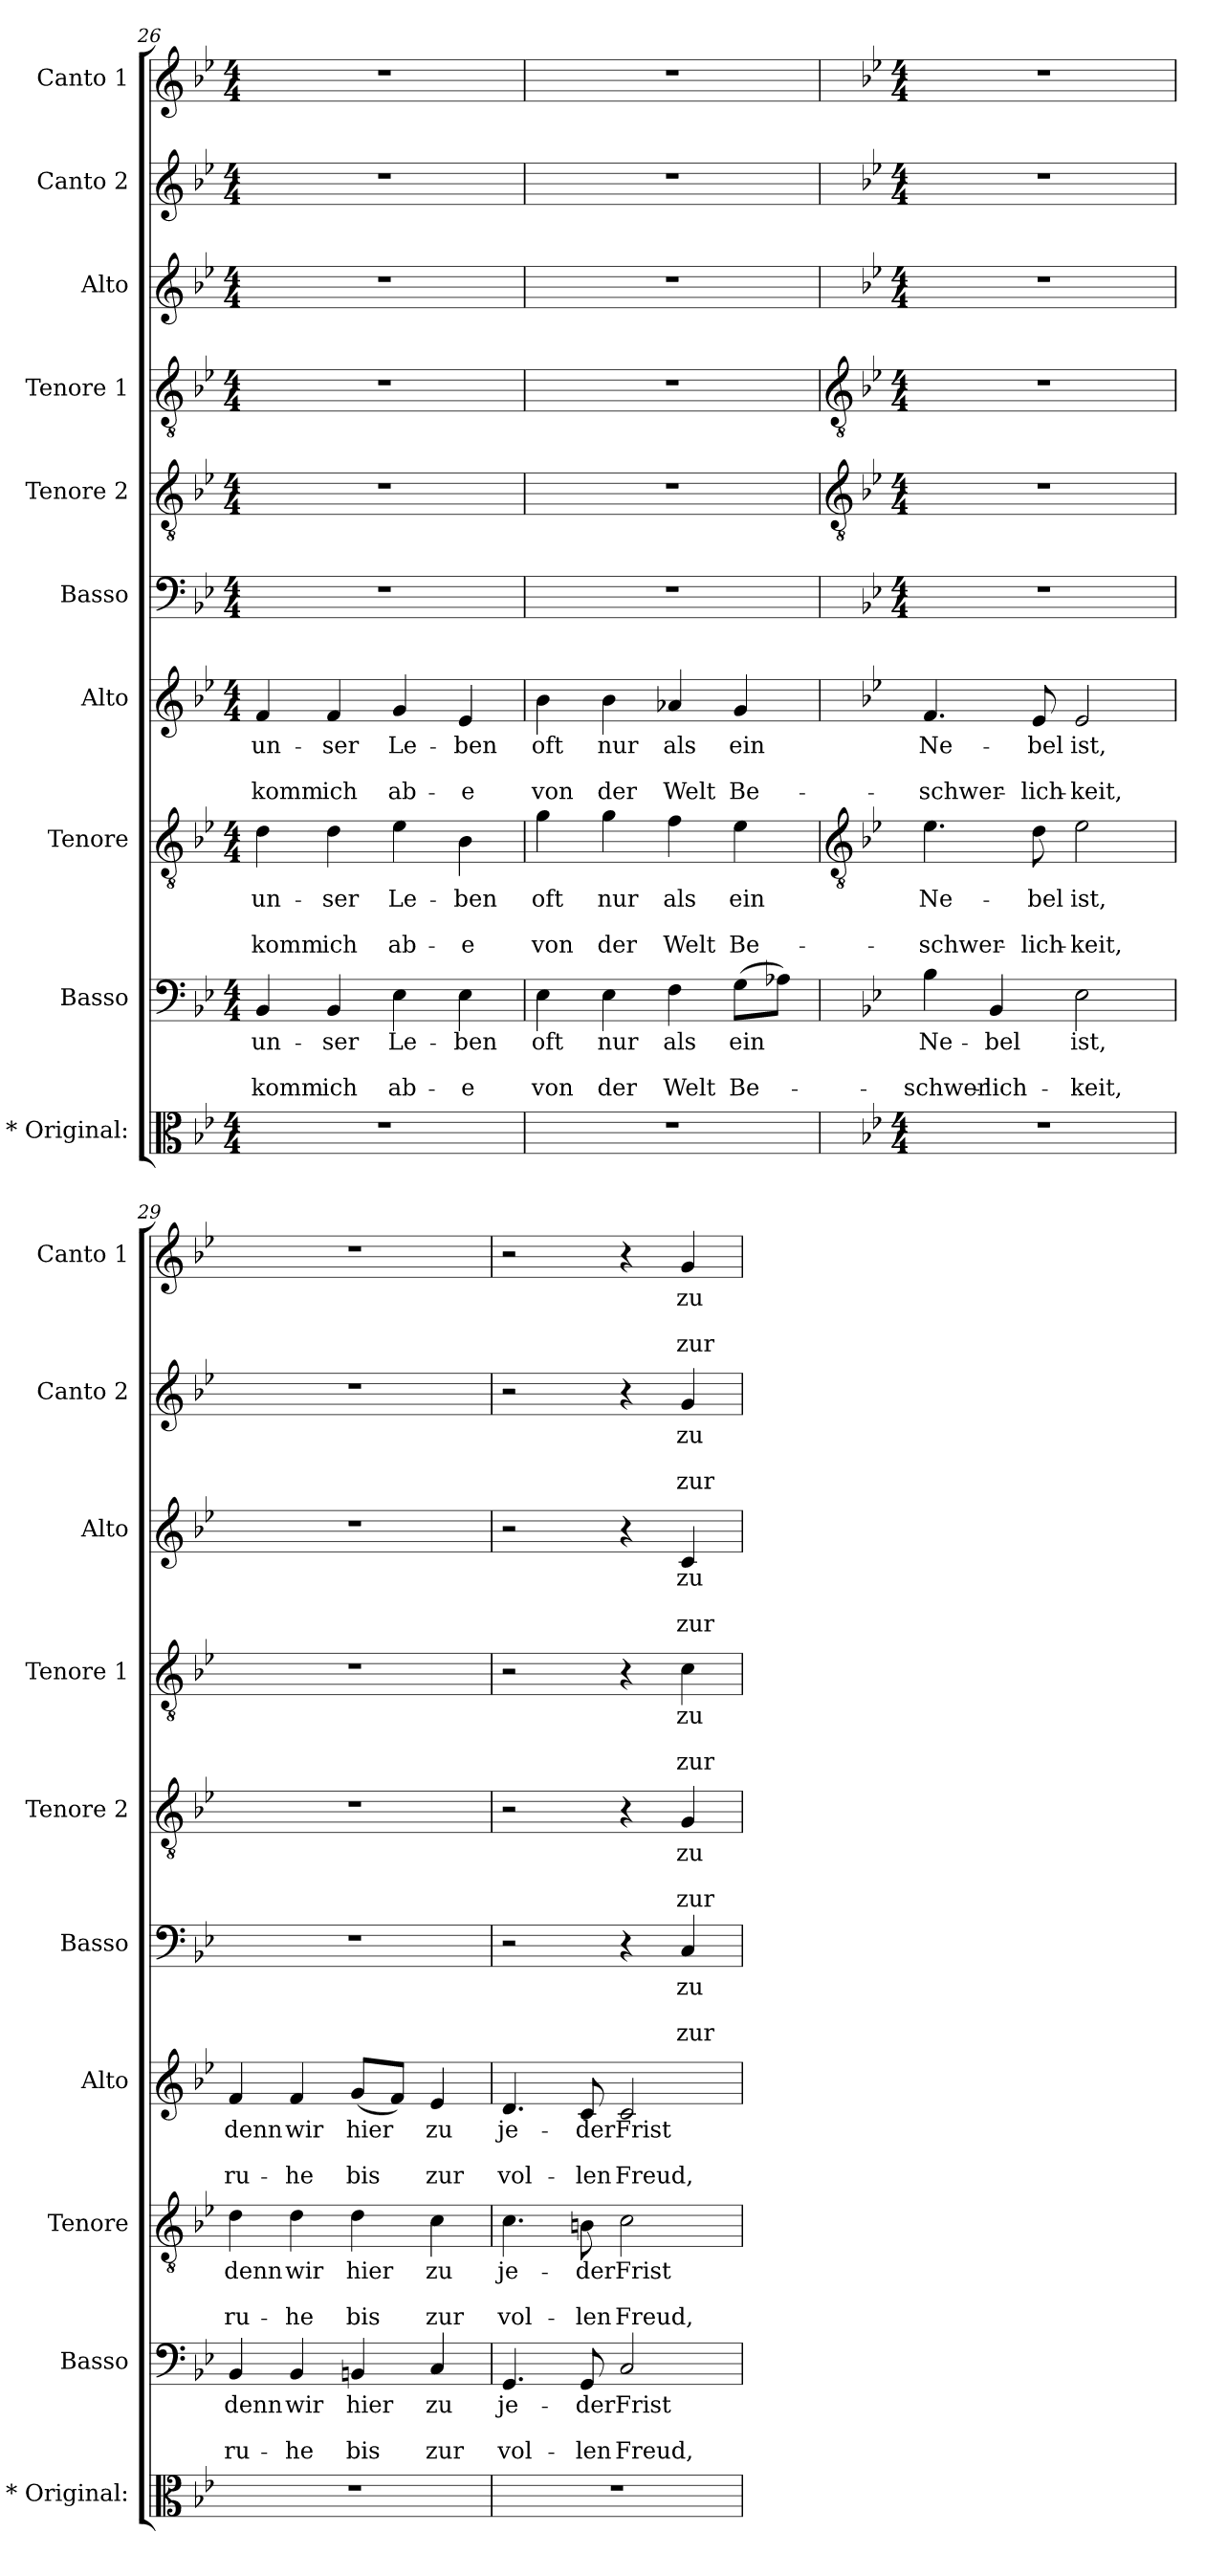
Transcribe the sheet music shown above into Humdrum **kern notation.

**kern	**kern	**text	**text	**text	**kern	**text	**text	**text	**kern	**text	**text	**text	**kern	**text	**text	**text	**kern	**text	**text	**text	**kern	**text	**text	**text	**kern	**text	**text	**text	**kern	**text	**text	**text	**kern	**text	**text	**text
*part10	*part9	*part9	*part9	*part9	*part8	*part8	*part8	*part8	*part7	*part7	*part7	*part7	*part6	*part6	*part6	*part6	*part5	*part5	*part5	*part5	*part4	*part4	*part4	*part4	*part3	*part3	*part3	*part3	*part2	*part2	*part2	*part2	*part1	*part1	*part1	*part1
*staff10	*staff9	*staff9	*staff9	*staff9	*staff8	*staff8	*staff8	*staff8	*staff7	*staff7	*staff7	*staff7	*staff6	*staff6	*staff6	*staff6	*staff5	*staff5	*staff5	*staff5	*staff4	*staff4	*staff4	*staff4	*staff3	*staff3	*staff3	*staff3	*staff2	*staff2	*staff2	*staff2	*staff1	*staff1	*staff1	*staff1
*I"* Original:	*I"Basso	*	*	*	*I"Tenore	*	*	*	*I"Alto	*	*	*	*I"Basso	*	*	*	*I"Tenore 2	*	*	*	*I"Tenore 1	*	*	*	*I"Alto	*	*	*	*I"Canto 2	*	*	*	*I"Canto 1	*	*	*
*I'* Original:	*I'Basso	*	*	*	*I'Tenore	*	*	*	*I'Alto	*	*	*	*I'Basso	*	*	*	*I'Tenore 2	*	*	*	*I'Tenore 1	*	*	*	*I'Alto	*	*	*	*I'Canto 2	*	*	*	*I'Canto 1	*	*	*
*clefC3	*clefF4	*	*	*	*clefGv2	*	*	*	*clefG2	*	*	*	*clefF4	*	*	*	*clefGv2	*	*	*	*clefGv2	*	*	*	*clefG2	*	*	*	*clefG2	*	*	*	*clefG2	*	*	*
*k[b-e-]	*k[b-e-]	*	*	*	*k[b-e-]	*	*	*	*k[b-e-]	*	*	*	*k[b-e-]	*	*	*	*k[b-e-]	*	*	*	*k[b-e-]	*	*	*	*k[b-e-]	*	*	*	*k[b-e-]	*	*	*	*k[b-e-]	*	*	*
*B-:	*B-:	*	*	*	*B-:	*	*	*	*B-:	*	*	*	*B-:	*	*	*	*B-:	*	*	*	*B-:	*	*	*	*B-:	*	*	*	*B-:	*	*	*	*B-:	*	*	*
*M4/4	*M4/4	*	*	*	*M4/4	*	*	*	*M4/4	*	*	*	*M4/4	*	*	*	*M4/4	*	*	*	*M4/4	*	*	*	*M4/4	*	*	*	*M4/4	*	*	*	*M4/4	*	*	*
=26	=26	=26	=26	=26	=26	=26	=26	=26	=26	=26	=26	=26	=26	=26	=26	=26	=26	=26	=26	=26	=26	=26	=26	=26	=26	=26	=26	=26	=26	=26	=26	=26	=26	=26	=26	=26
!	!	!LO:LY:b	!	!LO:LY:b	!	!LO:LY:b	!	!LO:LY:b	!	!LO:LY:b	!	!LO:LY:b	!	!	!	!	!	!	!	!	!	!	!	!	!	!	!	!	!	!	!	!	!	!	!	!
1r	4BB-	un-	.	-komm	4d	un-	.	-komm	4f	un-	.	-komm	1r	.	.	.	1r	.	.	.	1r	.	.	.	1r	.	.	.	1r	.	.	.	1r	.	.	.
!	!	!LO:LY:b	!	!LO:LY:b	!	!LO:LY:b	!	!LO:LY:b	!	!LO:LY:b	!	!LO:LY:b	!	!	!	!	!	!	!	!	!	!	!	!	!	!	!	!	!	!	!	!	!	!	!	!
.	4BB-	ser	.	ich	4d	ser	.	ich	4f	ser	.	ich	.	.	.	.	.	.	.	.	.	.	.	.	.	.	.	.	.	.	.	.	.	.	.	.
!	!	!LO:LY:b	!	!LO:LY:b	!	!LO:LY:b	!	!LO:LY:b	!	!LO:LY:b	!	!LO:LY:b	!	!	!	!	!	!	!	!	!	!	!	!	!	!	!	!	!	!	!	!	!	!	!	!
.	4E-	Le-	.	-ab-	4e-	Le-	.	-ab-	4g	Le-	.	-ab-	.	.	.	.	.	.	.	.	.	.	.	.	.	.	.	.	.	.	.	.	.	.	.	.
!	!	!LO:LY:b	!	!LO:LY:b	!	!LO:LY:b	!	!LO:LY:b	!	!LO:LY:b	!	!LO:LY:b	!	!	!	!	!	!	!	!	!	!	!	!	!	!	!	!	!	!	!	!	!	!	!	!
.	4E-	-ben	.	e	4B-	-ben	.	e	4e-	-ben	.	e	.	.	.	.	.	.	.	.	.	.	.	.	.	.	.	.	.	.	.	.	.	.	.	.
=27	=27	=27	=27	=27	=27	=27	=27	=27	=27	=27	=27	=27	=27	=27	=27	=27	=27	=27	=27	=27	=27	=27	=27	=27	=27	=27	=27	=27	=27	=27	=27	=27	=27	=27	=27	=27
!	!	!LO:LY:b	!	!LO:LY:b	!	!LO:LY:b	!	!LO:LY:b	!	!LO:LY:b	!	!LO:LY:b	!	!	!	!	!	!	!	!	!	!	!	!	!	!	!	!	!	!	!	!	!	!	!	!
1r	4E-	oft	.	von	4g	oft	.	von	4b-	oft	.	von	1r	.	.	.	1r	.	.	.	1r	.	.	.	1r	.	.	.	1r	.	.	.	1r	.	.	.
!	!	!LO:LY:b	!	!LO:LY:b	!	!LO:LY:b	!	!LO:LY:b	!	!LO:LY:b	!	!LO:LY:b	!	!	!	!	!	!	!	!	!	!	!	!	!	!	!	!	!	!	!	!	!	!	!	!
.	4E-	nur	.	der	4g	nur	.	der	4b-	nur	.	der	.	.	.	.	.	.	.	.	.	.	.	.	.	.	.	.	.	.	.	.	.	.	.	.
!	!	!LO:LY:b	!	!LO:LY:b	!	!LO:LY:b	!	!LO:LY:b	!	!LO:LY:b	!	!LO:LY:b	!	!	!	!	!	!	!	!	!	!	!	!	!	!	!	!	!	!	!	!	!	!	!	!
.	4F	als	.	Welt	4f	als	.	Welt	4a-X	als	.	Welt	.	.	.	.	.	.	.	.	.	.	.	.	.	.	.	.	.	.	.	.	.	.	.	.
!	!	!LO:LY:b	!	!LO:LY:b	!	!LO:LY:b	!	!LO:LY:b	!	!LO:LY:b	!	!LO:LY:b	!	!	!	!	!	!	!	!	!	!	!	!	!	!	!	!	!	!	!	!	!	!	!	!
.	(>8GL	ein	.	Be-	4e-	ein	.	Be-	4g	ein	.	Be-	.	.	.	.	.	.	.	.	.	.	.	.	.	.	.	.	.	.	.	.	.	.	.	.
.	8A-J)	.	.	.	.	.	.	.	.	.	.	.	.	.	.	.	.	.	.	.	.	.	.	.	.	.	.	.	.	.	.	.	.	.	.	.
!!LO:LB:g=z
=28	=28	=28	=28	=28	=28	=28	=28	=28	=28	=28	=28	=28	=28	=28	=28	=28	=28	=28	=28	=28	=28	=28	=28	=28	=28	=28	=28	=28	=28	=28	=28	=28	=28	=28	=28	=28
*	*	*	*	*	*clefGv2	*	*	*	*	*	*	*	*	*	*	*	*clefGv2	*	*	*	*clefGv2	*	*	*	*	*	*	*	*	*	*	*	*	*	*	*
*	*	*	*	*	*	*	*	*	*	*	*	*	*k[b-e-]	*	*	*	*k[b-e-]	*	*	*	*k[b-e-]	*	*	*	*k[b-e-]	*	*	*	*k[b-e-]	*	*	*	*k[b-e-]	*	*	*
*	*	*	*	*	*	*	*	*	*	*	*	*	*B-:	*	*	*	*B-:	*	*	*	*B-:	*	*	*	*B-:	*	*	*	*B-:	*	*	*	*B-:	*	*	*
*M4/4	*	*	*	*	*	*	*	*	*	*	*	*	*M4/4	*	*	*	*M4/4	*	*	*	*M4/4	*	*	*	*M4/4	*	*	*	*M4/4	*	*	*	*M4/4	*	*	*
!	!	!LO:LY:b	!	!LO:LY:b	!	!LO:LY:b	!	!LO:LY:b	!	!LO:LY:b	!	!LO:LY:b	!	!	!	!	!	!	!	!	!	!	!	!	!	!	!	!	!	!	!	!	!	!	!	!
1r	4B-	-Ne-	.	-schwer-	4.e-	-Ne-	.	-schwer-	4.f	-Ne-	.	-schwer-	1r	.	.	.	1r	.	.	.	1r	.	.	.	1r	.	.	.	1r	.	.	.	1r	.	.	.
!	!	!LO:LY:b	!	!LO:LY:b	!	!	!	!	!	!	!	!	!	!	!	!	!	!	!	!	!	!	!	!	!	!	!	!	!	!	!	!	!	!	!	!
.	4BB-	-bel	.	lich-	.	.	.	.	.	.	.	.	.	.	.	.	.	.	.	.	.	.	.	.	.	.	.	.	.	.	.	.	.	.	.	.
!	!	!	!	!	!	!LO:LY:b	!	!LO:LY:b	!	!LO:LY:b	!	!LO:LY:b	!	!	!	!	!	!	!	!	!	!	!	!	!	!	!	!	!	!	!	!	!	!	!	!
.	.	.	.	.	8d	-bel	.	lich-	8e-	-bel	.	lich-	.	.	.	.	.	.	.	.	.	.	.	.	.	.	.	.	.	.	.	.	.	.	.	.
!	!	!LO:LY:b	!	!LO:LY:b	!	!LO:LY:b	!	!LO:LY:b	!	!LO:LY:b	!	!LO:LY:b	!	!	!	!	!	!	!	!	!	!	!	!	!	!	!	!	!	!	!	!	!	!	!	!
.	2E-	-ist,	.	keit,	2e-	-ist,	.	keit,	2e-	-ist,	.	keit,	.	.	.	.	.	.	.	.	.	.	.	.	.	.	.	.	.	.	.	.	.	.	.	.
=29	=29	=29	=29	=29	=29	=29	=29	=29	=29	=29	=29	=29	=29	=29	=29	=29	=29	=29	=29	=29	=29	=29	=29	=29	=29	=29	=29	=29	=29	=29	=29	=29	=29	=29	=29	=29
!	!	!LO:LY:b	!	!LO:LY:b	!	!LO:LY:b	!	!LO:LY:b	!	!LO:LY:b	!	!LO:LY:b	!	!	!	!	!	!	!	!	!	!	!	!	!	!	!	!	!	!	!	!	!	!	!	!
1r	4BB-	denn	.	ru-	4d	denn	.	ru-	4f	denn	.	ru-	1r	.	.	.	1r	.	.	.	1r	.	.	.	1r	.	.	.	1r	.	.	.	1r	.	.	.
!	!	!LO:LY:b	!	!LO:LY:b	!	!LO:LY:b	!	!LO:LY:b	!	!LO:LY:b	!	!LO:LY:b	!	!	!	!	!	!	!	!	!	!	!	!	!	!	!	!	!	!	!	!	!	!	!	!
.	4BB-	-wir	.	he	4d	-wir	.	he	4f	-wir	.	he	.	.	.	.	.	.	.	.	.	.	.	.	.	.	.	.	.	.	.	.	.	.	.	.
!	!	!LO:LY:b	!	!LO:LY:b	!	!LO:LY:b	!	!LO:LY:b	!	!LO:LY:b	!	!LO:LY:b	!	!	!	!	!	!	!	!	!	!	!	!	!	!	!	!	!	!	!	!	!	!	!	!
.	4BBn	hier	.	bis	4d	hier	.	bis	(<8gL	hier	.	bis	.	.	.	.	.	.	.	.	.	.	.	.	.	.	.	.	.	.	.	.	.	.	.	.
.	.	.	.	.	.	.	.	.	8fJ)	.	.	.	.	.	.	.	.	.	.	.	.	.	.	.	.	.	.	.	.	.	.	.	.	.	.	.
!	!	!LO:LY:b	!	!LO:LY:b	!	!LO:LY:b	!	!LO:LY:b	!	!LO:LY:b	!	!LO:LY:b	!	!	!	!	!	!	!	!	!	!	!	!	!	!	!	!	!	!	!	!	!	!	!	!
.	4C	zu	.	zur	4c	zu	.	zur	4e-	zu	.	zur	.	.	.	.	.	.	.	.	.	.	.	.	.	.	.	.	.	.	.	.	.	.	.	.
=30	=30	=30	=30	=30	=30	=30	=30	=30	=30	=30	=30	=30	=30	=30	=30	=30	=30	=30	=30	=30	=30	=30	=30	=30	=30	=30	=30	=30	=30	=30	=30	=30	=30	=30	=30	=30
!	!	!LO:LY:b	!	!LO:LY:b	!	!LO:LY:b	!	!LO:LY:b	!	!LO:LY:b	!	!LO:LY:b	!	!	!	!	!	!	!	!	!	!	!	!	!	!	!	!	!	!	!	!	!	!	!	!
1r	4.GG	je-	.	-vol-	4.c	je-	.	-vol-	4.d	je-	.	-vol-	2r	.	.	.	2r	.	.	.	2r	.	.	.	2r	.	.	.	2r	.	.	.	2r	.	.	.
!	!	!LO:LY:b	!	!LO:LY:b	!	!LO:LY:b	!	!LO:LY:b	!	!LO:LY:b	!	!LO:LY:b	!	!	!	!	!	!	!	!	!	!	!	!	!	!	!	!	!	!	!	!	!	!	!	!
.	8GG	-der	.	len	8Bn	-der	.	len	8c	-der	.	len	.	.	.	.	.	.	.	.	.	.	.	.	.	.	.	.	.	.	.	.	.	.	.	.
!	!	!LO:LY:b	!	!LO:LY:b	!	!LO:LY:b	!	!LO:LY:b	!	!LO:LY:b	!	!LO:LY:b	!	!	!	!	!	!	!	!	!	!	!	!	!	!	!	!	!	!	!	!	!	!	!	!
.	2C	Frist	.	Freud,	2c	Frist	.	Freud,	2c	Frist	.	Freud,	4r	.	.	.	4r	.	.	.	4r	.	.	.	4r	.	.	.	4r	.	.	.	4r	.	.	.
!	!	!	!	!	!	!	!	!	!	!	!	!	!	!LO:LY:b	!	!LO:LY:b	!	!LO:LY:b	!	!LO:LY:b	!	!LO:LY:b	!	!LO:LY:b	!	!LO:LY:b	!	!LO:LY:b	!	!LO:LY:b	!	!LO:LY:b	!	!LO:LY:b	!	!LO:LY:b
.	.	.	.	.	.	.	.	.	.	.	.	.	4C	zu	.	zur	4G	zu	.	zur	4c	zu	.	zur	4c	zu	.	zur	4g	zu	.	zur	4g	zu	.	zur
=	=	=	=	=	=	=	=	=	=	=	=	=	=	=	=	=	=	=	=	=	=	=	=	=	=	=	=	=	=	=	=	=	=	=	=	=
*-	*-	*-	*-	*-	*-	*-	*-	*-	*-	*-	*-	*-	*-	*-	*-	*-	*-	*-	*-	*-	*-	*-	*-	*-	*-	*-	*-	*-	*-	*-	*-	*-	*-	*-	*-	*-
